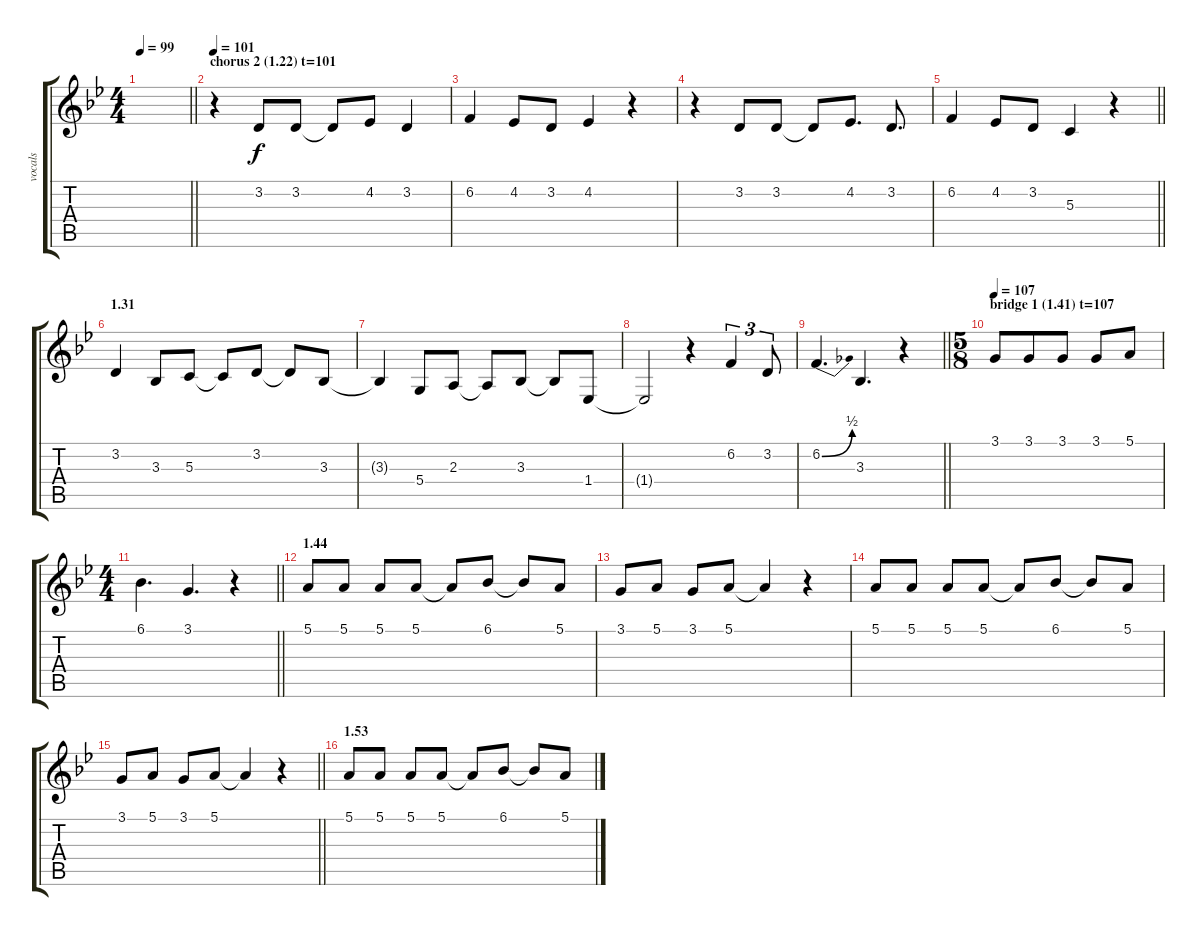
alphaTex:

\track ("vocals" "vocals") {instrument clarinet}
\staff {score tabs}
\tuning (E4 B3 G3 D3 A2 E2) {hide}
\ts (4 4)
\tempo 99
\clef g2
\barLineRight lightlight
\ks bb
|
\section ("" "chorus 2 (1.22) t=101")
\tempo 101
r.4 3.2.8 3.2.8 3.2{t}.8 4.2.8 3.2.4 |
6.2.4 4.2.8 3.2.8 4.2.4 r.4 |
r.4 3.2.8 3.2.8 3.2{t}.8 4.2.8{d} 3.2.8{d} |
\barLineRight lightlight
6.2.4 4.2.8 3.2.8 5.3.4 r.4 |
\section ("" "1.31")
3.2.4 3.3.8 5.3.8 5.3{t}.8 3.2.8 3.2{t}.8 3.3.8 |
3.3{t}.4 5.4.8 2.3.8 2.3{t}.8 3.3.8 3.3{t}.8 1.4.8 |
1.4{t}.2 r.4 6.2.4{tu (3 2)} 3.2.8{tu (3 2)} |
\barLineRight lightlight
6.2{be (bend 0 0 60 2)}.4{d} 3.3.4{d} r.4 |
\ts (5 8)
\section ("" "bridge 1 (1.41) t=107")
\tempo 107
3.1.8 3.1.8 3.1.8 3.1.8 5.1.8 |
\ts (4 4)
\barLineRight lightlight
6.1.4{d} 3.1.4{d} r.4 |
\section ("" "1.44")
5.1.8 5.1.8 5.1.8 5.1.8 5.1{t}.8 6.1.8 6.1{t}.8 5.1.8 |
3.1.8 5.1.8 3.1.8 5.1.8 5.1{t}.4 r.4 |
5.1.8 5.1.8 5.1.8 5.1.8 5.1{t}.8 6.1.8 6.1{t}.8 5.1.8 |
\barLineRight lightlight
3.1.8 5.1.8 3.1.8 5.1.8 5.1{t}.4 r.4 |
\section ("" "1.53")
5.1.8 5.1.8 5.1.8 5.1.8 5.1{t}.8 6.1.8 6.1{t}.8 5.1.8
